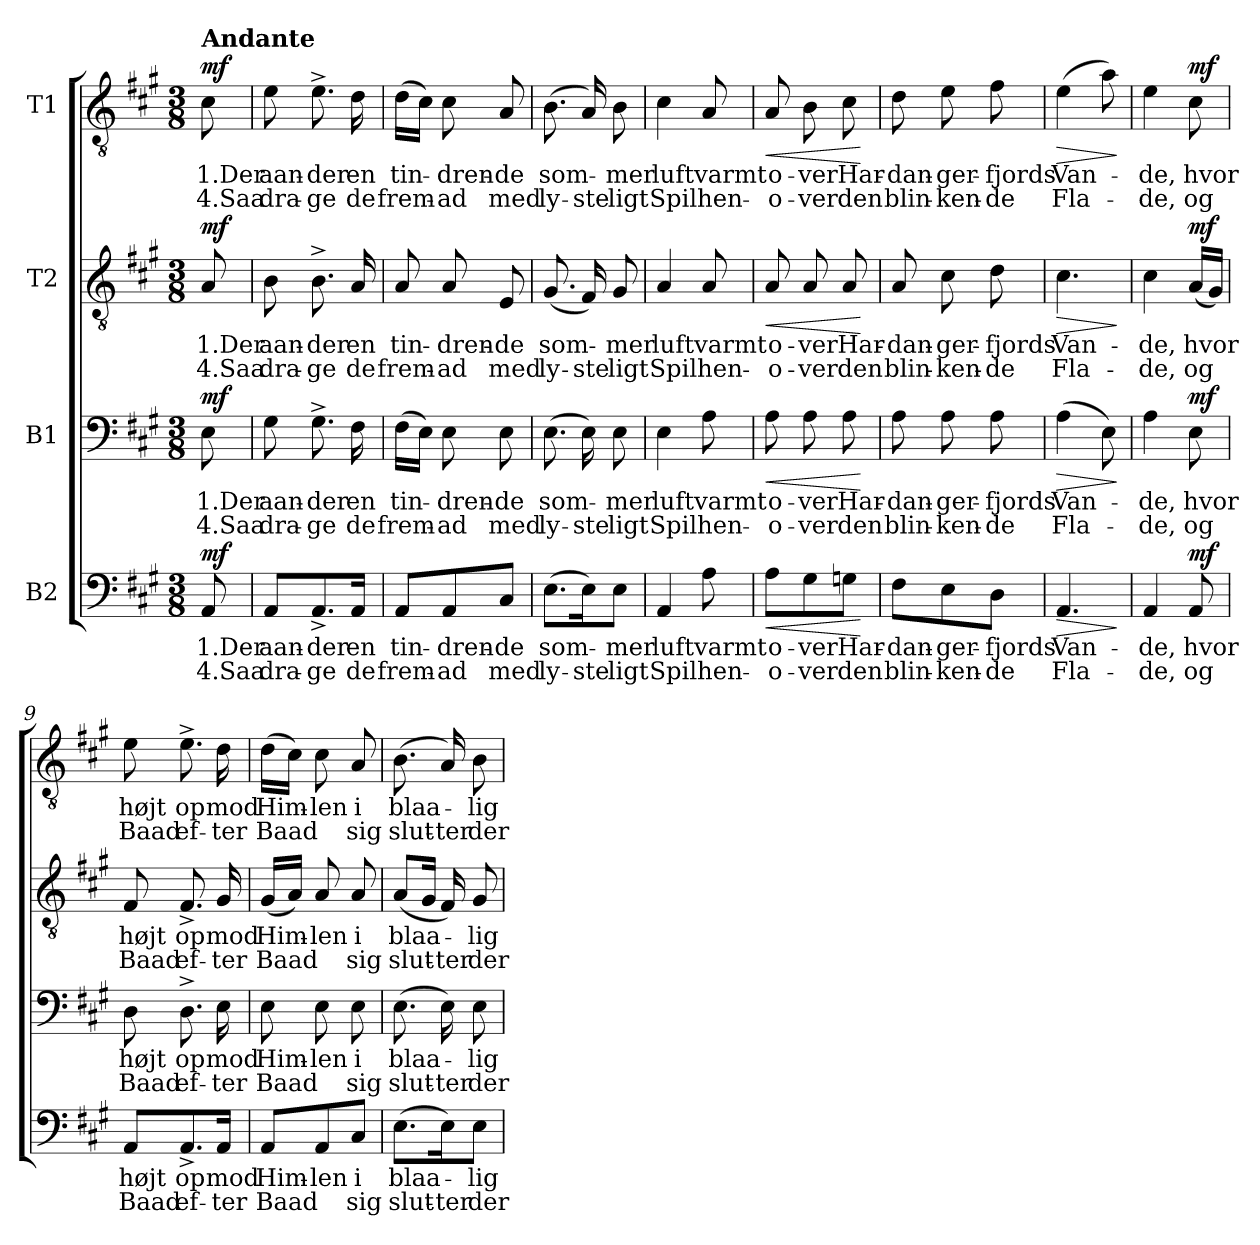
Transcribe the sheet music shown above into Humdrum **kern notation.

**kern	**text	**text	**dynam	**kern	**text	**text	**dynam	**kern	**text	**text	**dynam	**kern	**text	**text	**dynam
*part4	*part4	*part4	*part4	*part3	*part3	*part3	*part3	*part2	*part2	*part2	*part2	*part1	*part1	*part1	*part1
*staff4	*staff4	*staff4	*staff4	*staff3	*staff3	*staff3	*staff3	*staff2	*staff2	*staff2	*staff2	*staff1	*staff1	*staff1	*staff1
*I"B2	*	*	*	*I"B1	*	*	*	*I"T2	*	*	*	*I"T1	*	*	*
*clefF4	*	*	*	*clefF4	*	*	*	*clefGv2	*	*	*	*clefGv2	*	*	*
*k[f#c#g#]	*	*	*	*k[f#c#g#]	*	*	*	*k[f#c#g#]	*	*	*	*k[f#c#g#]	*	*	*
*M3/8	*	*	*	*M3/8	*	*	*	*M3/8	*	*	*	*M3/8	*	*	*
*MM75	*	*	*	*MM75	*	*	*	*MM75	*	*	*	*MM75	*	*	*
=	=	=	=	=	=	=	=	=	=	=	=	=	=	=	=
!	!	!	!	!	!	!	!	!	!	!	!	!LO:TX:a:B:t=Andante	!	!	!
!	!LO:LY:b	!LO:LY:b	!LO:DY:a	!	!LO:LY:b	!LO:LY:b	!LO:DY:a	!	!LO:LY:b	!LO:LY:b	!LO:DY:a	!	!LO:LY:b	!LO:LY:b	!LO:DY:a
8AA/	1.Der	4.Saa	mf	8E\	1.Der	4.Saa	mf	8A/	1.Der	4.Saa	mf	8c#\	1.Der	4.Saa	mf
=1	=1	=1	=1	=1	=1	=1	=1	=1	=1	=1	=1	=1	=1	=1	=1
!	!LO:LY:b	!LO:LY:b	!	!	!LO:LY:b	!LO:LY:b	!	!	!LO:LY:b	!LO:LY:b	!	!	!LO:LY:b	!LO:LY:b	!
8AA/L	aan-	dra-	.	8G#\	aan-	dra-	.	8B\	aan-	dra-	.	8e\	aan-	dra-	.
!	!LO:LY:b	!LO:LY:b	!	!	!LO:LY:b	!LO:LY:b	!	!	!LO:LY:b	!LO:LY:b	!	!	!LO:LY:b	!LO:LY:b	!
8.AA^/	-der	-ge	.	8.G#^\	-der	-ge	.	8.B^\	-der	-ge	.	8.e^\	-der	-ge	.
!	!LO:LY:b	!LO:LY:b	!	!	!LO:LY:b	!LO:LY:b	!	!	!LO:LY:b	!LO:LY:b	!	!	!LO:LY:b	!LO:LY:b	!
16AA/Jk	en	de	.	16F#\	en	de	.	16A/	en	de	.	16d\	en	de	.
=2	=2	=2	=2	=2	=2	=2	=2	=2	=2	=2	=2	=2	=2	=2	=2
!	!LO:LY:b	!LO:LY:b	!	!	!LO:LY:b	!LO:LY:b	!	!	!LO:LY:b	!LO:LY:b	!	!	!LO:LY:b	!LO:LY:b	!
8AA/L	tin-	frem-	.	(>16F#\LL	tin-	frem-	.	8A/	tin-	frem-	.	(>16d\LL	tin-	frem-	.
.	.	.	.	16E\JJ)	.	.	.	.	.	.	.	16c#\JJ)	.	.	.
!	!LO:LY:b	!LO:LY:b	!	!	!LO:LY:b	!LO:LY:b	!	!	!LO:LY:b	!LO:LY:b	!	!	!LO:LY:b	!LO:LY:b	!
8AA/	-dren-	-ad	.	8E\	-dren-	-ad	.	8A/	-dren-	-ad	.	8c#\	-dren-	-ad	.
!	!LO:LY:b	!LO:LY:b	!	!	!LO:LY:b	!LO:LY:b	!	!	!LO:LY:b	!LO:LY:b	!	!	!LO:LY:b	!LO:LY:b	!
8C#/J	-de	med	.	8E\	-de	med	.	8E/	-de	med	.	8A/	-de	med	.
=3	=3	=3	=3	=3	=3	=3	=3	=3	=3	=3	=3	=3	=3	=3	=3
!	!LO:LY:b	!LO:LY:b	!	!	!LO:LY:b	!LO:LY:b	!	!	!LO:LY:b	!LO:LY:b	!	!	!LO:LY:b	!LO:LY:b	!
(>8.E\L	som-	ly-	.	(>8.E\	som-	ly-	.	(<8.G#/	som-	ly-	.	(>8.B\	som-	ly-	.
!	!	!LO:LY:b	!	!	!	!LO:LY:b	!	!	!	!LO:LY:b	!	!	!	!LO:LY:b	!
16E\K)	.	ste	.	16E\)	.	ste	.	16F#/)	.	ste	.	16A/)	.	ste	.
!	!LO:LY:b	!LO:LY:b	!	!	!LO:LY:b	!LO:LY:b	!	!	!LO:LY:b	!LO:LY:b	!	!	!LO:LY:b	!LO:LY:b	!
8E\J	-mer	ligt	.	8E\	-mer	ligt	.	8G#/	-mer	ligt	.	8B\	-mer	ligt	.
=4	=4	=4	=4	=4	=4	=4	=4	=4	=4	=4	=4	=4	=4	=4	=4
!	!LO:LY:b	!LO:LY:b	!	!	!LO:LY:b	!LO:LY:b	!	!	!LO:LY:b	!LO:LY:b	!	!	!LO:LY:b	!LO:LY:b	!
4AA/	luft	Spil	.	4E\	luft	Spil	.	4A/	luft	Spil	.	4c#\	luft	Spil	.
!	!LO:LY:b	!LO:LY:b	!	!	!LO:LY:b	!LO:LY:b	!	!	!LO:LY:b	!LO:LY:b	!	!	!LO:LY:b	!LO:LY:b	!
8A\	varmt	hen-	.	8A\	varmt	hen-	.	8A/	varmt	hen-	.	8A/	varmt	hen-	.
=5	=5	=5	=5	=5	=5	=5	=5	=5	=5	=5	=5	=5	=5	=5	=5
!	!LO:LY:b	!LO:LY:b	!LO:HP:b	!	!LO:LY:b	!LO:LY:b	!LO:HP:b	!	!LO:LY:b	!LO:LY:b	!LO:HP:b	!	!LO:LY:b	!LO:LY:b	!LO:HP:b
8A\L	o-	-o-	<	8A\	o-	-o-	<	8A/	o-	-o-	<	8A/	o-	-o-	<
!	!LO:LY:b	!LO:LY:b	!	!	!LO:LY:b	!LO:LY:b	!	!	!LO:LY:b	!LO:LY:b	!	!	!LO:LY:b	!LO:LY:b	!
8G#\	-ver	-ver	.	8A\	-ver	-ver	.	8A/	-ver	-ver	.	8B\	-ver	-ver	.
!	!LO:LY:b	!LO:LY:b	!	!	!LO:LY:b	!LO:LY:b	!	!	!LO:LY:b	!LO:LY:b	!	!	!LO:LY:b	!LO:LY:b	!
8Gn\J	Har-	den	.	8A\	Har-	den	.	8A/	Har-	den	.	8c#\	Har-	den	.
.	.	.	[	.	.	.	[	.	.	.	[	.	.	.	[
=6	=6	=6	=6	=6	=6	=6	=6	=6	=6	=6	=6	=6	=6	=6	=6
!	!LO:LY:b	!LO:LY:b	!	!	!LO:LY:b	!LO:LY:b	!	!	!LO:LY:b	!LO:LY:b	!	!	!LO:LY:b	!LO:LY:b	!
8F#\L	-dan-	blin-	.	8A\	-dan-	blin-	.	8A/	-dan-	blin-	.	8d\	-dan-	blin-	.
!	!LO:LY:b	!LO:LY:b	!	!	!LO:LY:b	!LO:LY:b	!	!	!LO:LY:b	!LO:LY:b	!	!	!LO:LY:b	!LO:LY:b	!
8E\	-ger-	-ken-	.	8A\	-ger-	-ken-	.	8c#\	-ger-	-ken-	.	8e\	-ger-	-ken-	.
!	!LO:LY:b	!LO:LY:b	!	!	!LO:LY:b	!LO:LY:b	!	!	!LO:LY:b	!LO:LY:b	!	!	!LO:LY:b	!LO:LY:b	!
8D\J	-fjords	-de	.	8A\	-fjords	-de	.	8d\	-fjords	-de	.	8f#\	-fjords	-de	.
=7	=7	=7	=7	=7	=7	=7	=7	=7	=7	=7	=7	=7	=7	=7	=7
!	!LO:LY:b	!LO:LY:b	!LO:HP:b	!	!LO:LY:b	!LO:LY:b	!LO:HP:b	!	!LO:LY:b	!LO:LY:b	!LO:HP:b	!	!LO:LY:b	!LO:LY:b	!LO:HP:b
4.AA/	Van-	Fla-	>	(>4A\	Van-	Fla-	>	4.c#\	Van-	Fla-	>	(>4e\	Van-	Fla-	>
.	.	.	.	8E\)	.	.	.	.	.	.	.	8a\)	.	.	.
.	.	.	]	.	.	.	]	.	.	.	]	.	.	.	]
=8	=8	=8	=8	=8	=8	=8	=8	=8	=8	=8	=8	=8	=8	=8	=8
!	!LO:LY:b	!LO:LY:b	!	!	!LO:LY:b	!LO:LY:b	!	!	!LO:LY:b	!LO:LY:b	!	!	!LO:LY:b	!LO:LY:b	!
4AA/	-de,	-de,	.	4A\	-de,	-de,	.	4c#\	-de,	-de,	.	4e\	-de,	-de,	.
!	!LO:LY:b	!LO:LY:b	!LO:DY:a	!	!LO:LY:b	!LO:LY:b	!LO:DY:a	!	!LO:LY:b	!LO:LY:b	!LO:DY:a	!	!LO:LY:b	!LO:LY:b	!LO:DY:a
8AA/	hvor	og	mf	8E\	hvor	og	mf	(<16A/LL	hvor	og	mf	8c#\	hvor	og	mf
.	.	.	.	.	.	.	.	16G#/JJ)	.	.	.	.	.	.	.
=9	=9	=9	=9	=9	=9	=9	=9	=9	=9	=9	=9	=9	=9	=9	=9
!	!LO:LY:b	!LO:LY:b	!	!	!LO:LY:b	!LO:LY:b	!	!	!LO:LY:b	!LO:LY:b	!	!	!LO:LY:b	!LO:LY:b	!
8AA/L	højt	Baad	.	8D\	højt	Baad	.	8F#/	højt	Baad	.	8e\	højt	Baad	.
!	!LO:LY:b	!LO:LY:b	!	!	!LO:LY:b	!LO:LY:b	!	!	!LO:LY:b	!LO:LY:b	!	!	!LO:LY:b	!LO:LY:b	!
8.AA^/	op	ef-	.	8.D^\	op	ef-	.	8.F#^/	op	ef-	.	8.e^\	op	ef-	.
!	!LO:LY:b	!LO:LY:b	!	!	!LO:LY:b	!LO:LY:b	!	!	!LO:LY:b	!LO:LY:b	!	!	!LO:LY:b	!LO:LY:b	!
16AA/Jk	mod	-ter	.	16E\	mod	-ter	.	16G#/	mod	-ter	.	16d\	mod	-ter	.
!!LO:LB:g=z
=10	=10	=10	=10	=10	=10	=10	=10	=10	=10	=10	=10	=10	=10	=10	=10
!	!LO:LY:b	!LO:LY:b	!	!	!LO:LY:b	!LO:LY:b	!	!	!LO:LY:b	!LO:LY:b	!	!	!LO:LY:b	!LO:LY:b	!
8AA/L	Him-	Baad	.	8E\	Him-	Baad	.	(<16G#/LL	Him-	Baad	.	(>16d\LL	Him-	Baad	.
.	.	.	.	.	.	.	.	16A/JJ)	.	.	.	16c#\JJ)	.	.	.
!	!LO:LY:b	!	!	!	!LO:LY:b	!	!	!	!LO:LY:b	!	!	!	!LO:LY:b	!	!
8AA/	-len	.	.	8E\	-len	.	.	8A/	-len	.	.	8c#\	-len	.	.
!	!LO:LY:b	!LO:LY:b	!	!	!LO:LY:b	!LO:LY:b	!	!	!LO:LY:b	!LO:LY:b	!	!	!LO:LY:b	!LO:LY:b	!
8C#/J	i	sig	.	8E\	i	sig	.	8A/	i	sig	.	8A/	i	sig	.
=11	=11	=11	=11	=11	=11	=11	=11	=11	=11	=11	=11	=11	=11	=11	=11
!	!LO:LY:b	!LO:LY:b	!	!	!LO:LY:b	!LO:LY:b	!	!	!LO:LY:b	!LO:LY:b	!	!	!LO:LY:b	!LO:LY:b	!
(>8.E\L	blaa-	slut-	.	(>8.E\	blaa-	slut-	.	(<8A/L	blaa-	slut-	.	(>8.B\	blaa-	slut-	.
.	.	.	.	.	.	.	.	16G#/Jk	.	.	.	.	.	.	.
!	!	!LO:LY:b	!	!	!	!LO:LY:b	!	!	!	!LO:LY:b	!	!	!	!LO:LY:b	!
16E\K)	.	ter	.	16E\)	.	ter	.	16F#/)	.	-ter	.	16A/)	.	-ter	.
!	!LO:LY:b	!LO:LY:b	!	!	!LO:LY:b	!LO:LY:b	!	!	!LO:LY:b	!LO:LY:b	!	!	!LO:LY:b	!LO:LY:b	!
8E\J	-lig	der-	.	8E\	-lig	der-	.	8G#/	-lig	der-	.	8B\	-lig	der-	.
=	=	=	=	=	=	=	=	=	=	=	=	=	=	=	=
*-	*-	*-	*-	*-	*-	*-	*-	*-	*-	*-	*-	*-	*-	*-	*-
